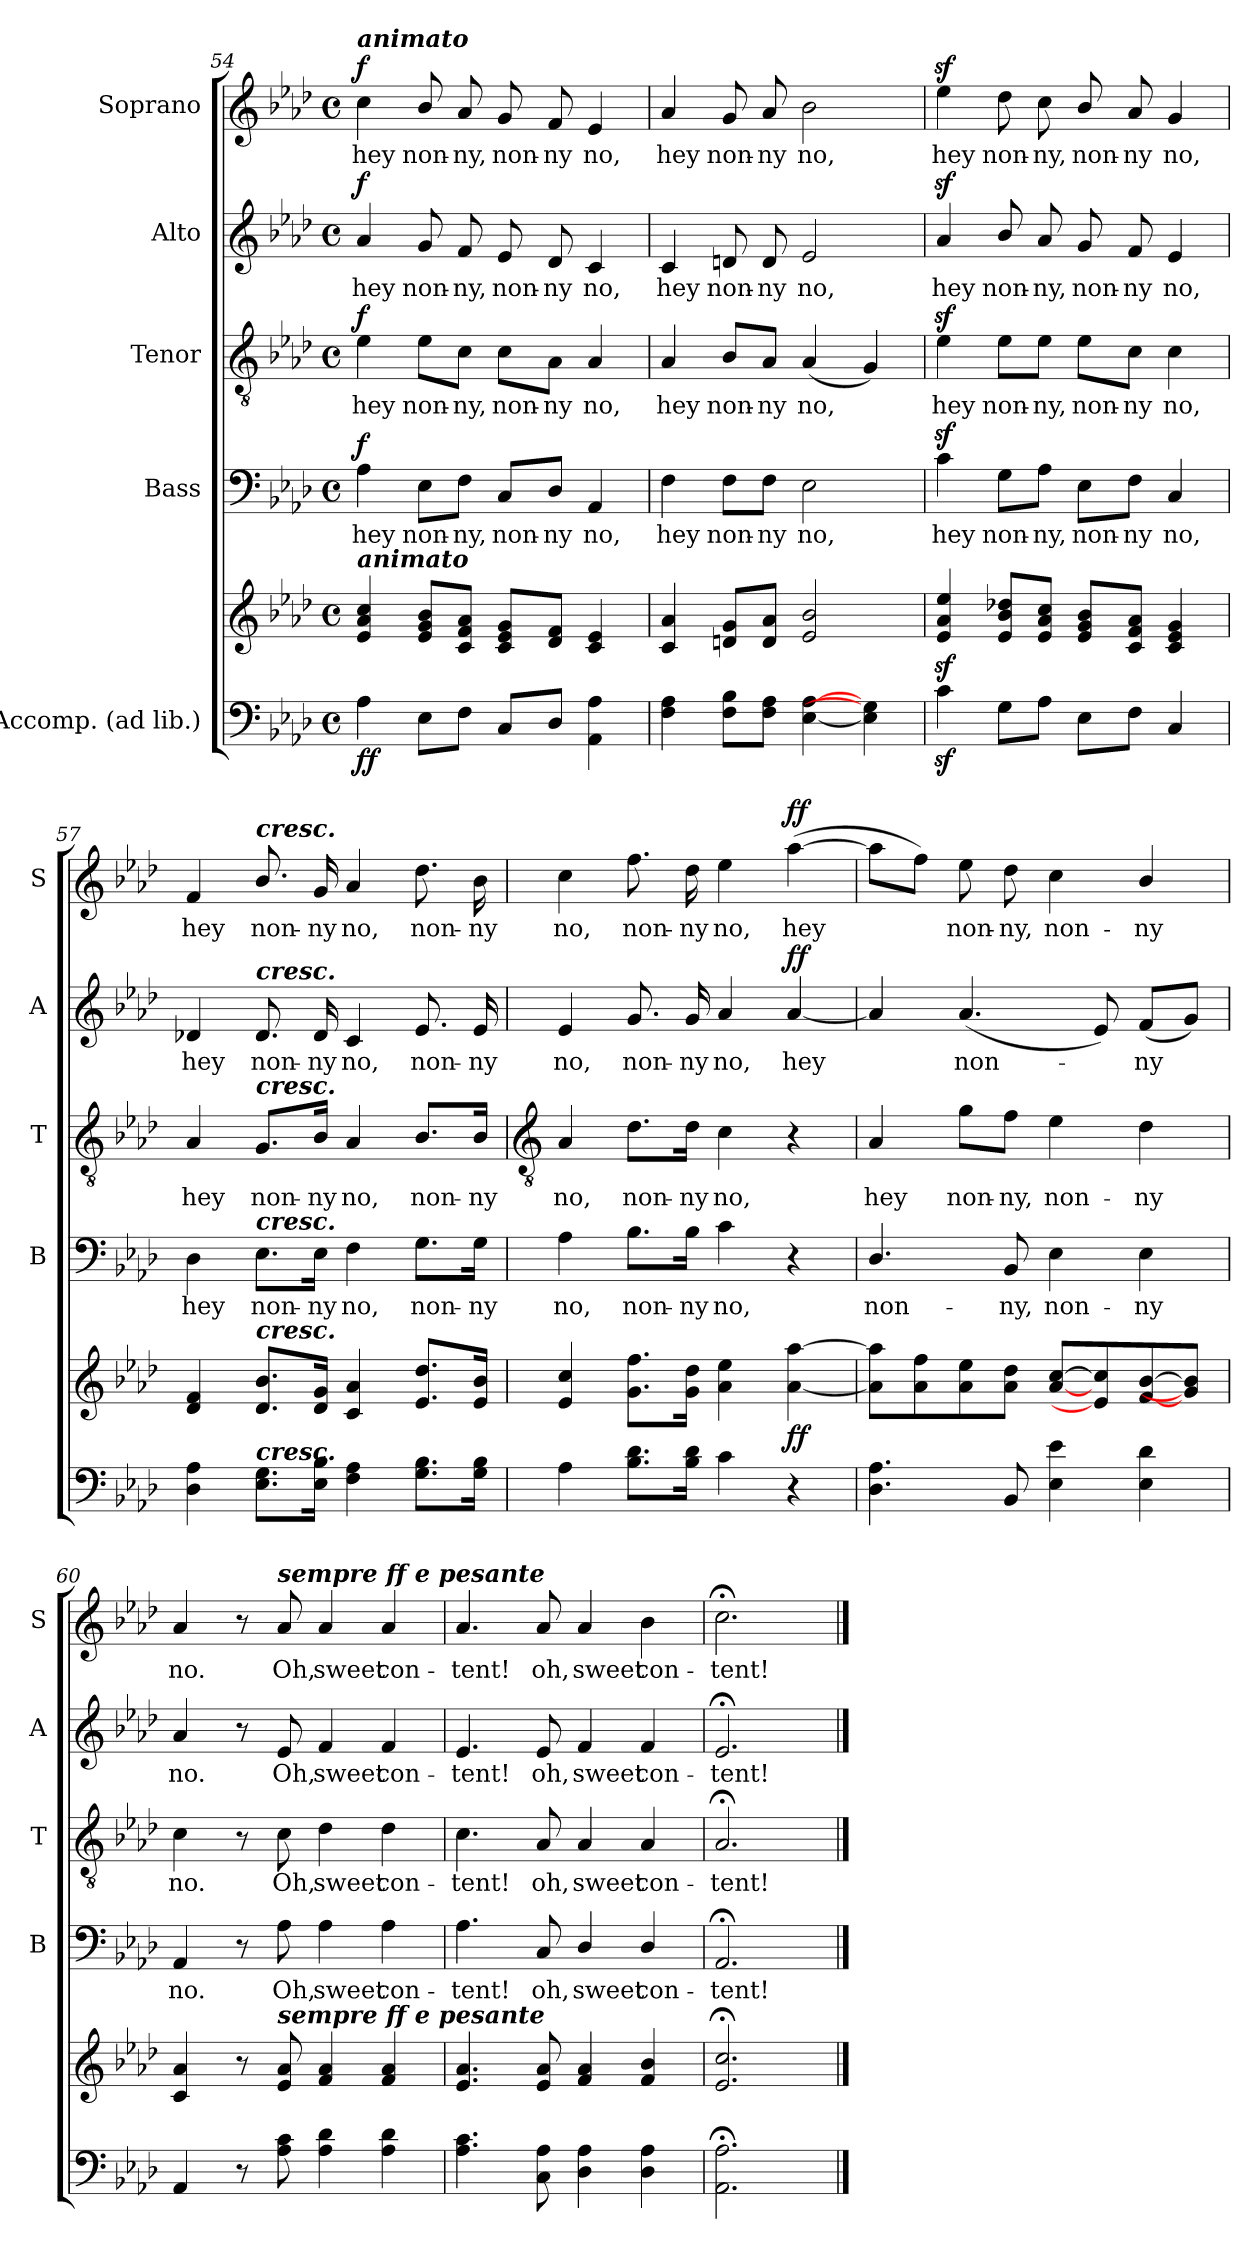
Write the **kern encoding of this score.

**kern	**kern	**dynam	**kern	**text	**dynam	**kern	**text	**dynam	**kern	**text	**dynam	**kern	**text	**dynam
*part5	*part5	*part5	*part4	*part4	*part4	*part3	*part3	*part3	*part2	*part2	*part2	*part1	*part1	*part1
*staff6	*staff5	*staff5/6	*staff4	*staff4	*staff4	*staff3	*staff3	*staff3	*staff2	*staff2	*staff2	*staff1	*staff1	*staff1
*I"Accomp. (ad lib.)	*	*	*I"Bass	*	*	*I"Tenor	*	*	*I"Alto	*	*	*I"Soprano	*	*
*	*	*	*I'B	*	*	*I'T	*	*	*I'A	*	*	*I'S	*	*
!!LO:LB:g=z
*clefF4	*clefG2	*	*clefF4	*	*	*clefGv2	*	*	*clefG2	*	*	*clefG2	*	*
*k[b-e-a-d-]	*k[b-e-a-d-]	*	*k[b-e-a-d-]	*	*	*k[b-e-a-d-]	*	*	*k[b-e-a-d-]	*	*	*k[b-e-a-d-]	*	*
*A-:	*A-:	*	*A-:	*	*	*A-:	*	*	*A-:	*	*	*A-:	*	*
*M4/4	*M4/4	*	*M4/4	*	*	*M4/4	*	*	*M4/4	*	*	*M4/4	*	*
*met(c)	*met(c)	*	*met(c)	*	*	*met(c)	*	*	*met(c)	*	*	*met(c)	*	*
*MM116	*MM116	*	*MM116	*	*	*MM116	*	*	*MM116	*	*	*MM116	*	*
=54	=54	=54	=54	=54	=54	=54	=54	=54	=54	=54	=54	=54	=54	=54
!	!	!	!	!	!	!	!	!	!	!	!	!LO:TX:a:Bi:t=animato	!	!
!	!LO:TX:a:Bi:t=animato	!	!	!	!	!	!	!	!	!	!	!	!	!
!	!	!LO:DY:b=2	!	!LO:LY:b	!	!	!LO:LY:b	!	!	!LO:LY:b	!	!	!LO:LY:b	!
!	!	!LO:DY:n=1:b	!	!	!LO:DY:b	!	!	!LO:DY:b	!	!	!LO:DY:b	!	!	!LO:DY:b
4A-	4e- 4a- 4cc	f f	4A-	hey	f	4e-	hey	f	4a-	hey	f	4cc	hey	f
*	*MM116	*	*	*	*	*	*	*	*	*	*	*	*	*
!	!	!	!	!LO:LY:b	!	!	!LO:LY:b	!	!	!LO:LY:b	!	!	!LO:LY:b	!
8E-L	8e-/ 8g/ 8b-/L	.	8E-\L	non-	.	8e-\L	non-	.	8g/	non-	.	8b-/	non-	.
!	!	!	!	!LO:LY:b	!	!	!LO:LY:b	!	!	!LO:LY:b	!	!	!LO:LY:b	!
8FJ	8c 8f 8a-J	.	8F\J	-ny,	.	8c\J	-ny,	.	8f	-ny,	.	8a-	-ny,	.
!	!	!	!	!LO:LY:b	!	!	!LO:LY:b	!	!	!LO:LY:b	!	!	!LO:LY:b	!
8CL	8c 8e- 8gL	.	8C/L	non-	.	8c\L	non-	.	8e-	non-	.	8g	non-	.
!	!	!	!	!LO:LY:b	!	!	!LO:LY:b	!	!	!LO:LY:b	!	!	!LO:LY:b	!
8D-J	8d- 8fJ	.	8D-/J	-ny	.	8A-\J	-ny	.	8d-	-ny	.	8f	-ny	.
!	!	!	!	!LO:LY:b	!	!	!LO:LY:b	!	!	!LO:LY:b	!	!	!LO:LY:b	!
4AA- 4A-	4c 4e-	.	4AA-	no,	.	4A-	no,	.	4c	no,	.	4e-	no,	.
=55	=55	=55	=55	=55	=55	=55	=55	=55	=55	=55	=55	=55	=55	=55
!	!	!	!	!LO:LY:b	!	!	!LO:LY:b	!	!	!LO:LY:b	!	!	!LO:LY:b	!
4F 4A-	4c 4a-	.	4F	hey	.	4A-	hey	.	4c	hey	.	4a-	hey	.
!	!	!	!	!LO:LY:b	!	!	!LO:LY:b	!	!	!LO:LY:b	!	!	!LO:LY:b	!
8F 8B-L	8dn 8gL	.	8F\L	non-	.	8B-/L	non-	.	8dn	non-	.	8g	non-	.
!	!	!	!	!LO:LY:b	!	!	!LO:LY:b	!	!	!LO:LY:b	!	!	!LO:LY:b	!
8F 8A-J	8d 8a-J	.	8F\J	-ny	.	8A-/J	-ny	.	8d	-ny	.	8a-	-ny	.
!	!	!	!	!LO:LY:b	!	!	!LO:LY:b	!	!	!LO:LY:b	!	!	!LO:LY:b	!
[4E- [4A-	2e- 2b-	.	2E-	no,	.	(<4A-	no,	.	2e-	no,	.	2b-	no,	.
4E-] 4G]	.	.	.	.	.	4G)	.	.	.	.	.	.	.	.
=56	=56	=56	=56	=56	=56	=56	=56	=56	=56	=56	=56	=56	=56	=56
!	!	!	!	!LO:LY:b	!	!	!LO:LY:b	!	!	!LO:LY:b	!	!	!LO:LY:b	!
4cz<	4e-z< 4a-z< 4ee-z<	.	4cz<	hey	.	4e-z<	hey	.	4a-z<	hey	.	4ee-z<	hey	.
!	!	!	!	!LO:LY:b	!	!	!LO:LY:b	!	!	!LO:LY:b	!	!	!LO:LY:b	!
8GL	8e- 8b- 8dd-XL	.	8G\L	non-	.	8e-\L	non-	.	8b-/	non-	.	8dd-	non-	.
!	!	!	!	!LO:LY:b	!	!	!LO:LY:b	!	!	!LO:LY:b	!	!	!LO:LY:b	!
8A-J	8e- 8a- 8ccJ	.	8A-\J	-ny,	.	8e-\J	-ny,	.	8a-	-ny,	.	8cc	-ny,	.
!	!	!	!	!LO:LY:b	!	!	!LO:LY:b	!	!	!LO:LY:b	!	!	!LO:LY:b	!
8E-L	8e-/ 8g/ 8b-/L	.	8E-\L	non-	.	8e-\L	non-	.	8g/	non-	.	8b-/	non-	.
!	!	!	!	!LO:LY:b	!	!	!LO:LY:b	!	!	!LO:LY:b	!	!	!LO:LY:b	!
8FJ	8c 8f 8a-J	.	8F\J	-ny	.	8c\J	-ny	.	8f	-ny	.	8a-	-ny	.
!	!	!	!	!LO:LY:b	!	!	!LO:LY:b	!	!	!LO:LY:b	!	!	!LO:LY:b	!
4C	4c 4e- 4g	.	4C	no,	.	4c	no,	.	4e-	no,	.	4g	no,	.
=57	=57	=57	=57	=57	=57	=57	=57	=57	=57	=57	=57	=57	=57	=57
!	!	!	!	!LO:LY:b	!	!	!LO:LY:b	!	!	!LO:LY:b	!	!	!LO:LY:b	!
4D- 4A-	4d- 4f	.	4D-	hey	.	4A-	hey	.	4d-X	hey	.	4f	hey	.
!	!	!	!	!	!	!	!	!	!	!	!	!LO:TX:a:Bi:t=cresc.	!	!
!	!	!	!	!	!	!	!	!	!LO:TX:a:Bi:t=cresc.	!	!	!	!	!
!	!	!	!	!	!	!LO:TX:a:Bi:t=cresc.	!	!	!	!	!	!	!	!
!	!	!	!LO:TX:a:Bi:t=cresc.	!	!	!	!	!	!	!	!	!	!	!
!	!LO:TX:a:Bi:t=cresc.	!	!	!	!	!	!	!	!	!	!	!	!	!
!LO:TX:a:Bi:t=cresc.	!	!	!	!	!	!	!	!	!	!	!	!	!	!
!	!	!	!	!LO:LY:b	!	!	!LO:LY:b	!	!	!LO:LY:b	!	!	!LO:LY:b	!
8.E- 8.GL	8.d-/ 8.b-/L	.	8.E-\L	non-	.	8.G/L	non-	.	8.d-/	non-	.	8.b-/	non-	.
!	!	!	!	!LO:LY:b	!	!	!LO:LY:b	!	!	!LO:LY:b	!	!	!LO:LY:b	!
16E- 16B-J	16d- 16gJ	.	16E-\Jk	-ny	.	16B-/Jk	-ny	.	16d-	-ny	.	16g	-ny	.
!	!	!	!	!LO:LY:b	!	!	!LO:LY:b	!	!	!LO:LY:b	!	!	!LO:LY:b	!
4F 4A-	4c 4a-	.	4F	no,	.	4A-	no,	.	4c	no,	.	4a-	no,	.
!	!	!	!	!LO:LY:b	!	!	!LO:LY:b	!	!	!LO:LY:b	!	!	!LO:LY:b	!
8.G 8.B-L	8.e- 8.dd-L	.	8.G\L	non-	.	8.B-/L	non-	.	8.e-	non-	.	8.dd-	non-	.
!	!	!	!	!LO:LY:b	!	!	!LO:LY:b	!	!	!LO:LY:b	!	!	!LO:LY:b	!
16G 16B-J	16e- 16b-J	.	16G\Jk	-ny	.	16B-/Jk	-ny	.	16e-	-ny	.	16b-	-ny	.
!!LO:LB:g=z
=58	=58	=58	=58	=58	=58	=58	=58	=58	=58	=58	=58	=58	=58	=58
*	*	*	*	*	*	*clefGv2	*	*	*	*	*	*	*	*
!	!	!	!	!LO:LY:b	!	!	!LO:LY:b	!	!	!LO:LY:b	!	!	!LO:LY:b	!
4A-	4e- 4cc	.	4A-	no,	.	4A-	no,	.	4e-	no,	.	4cc	no,	.
!	!	!	!	!LO:LY:b	!	!	!LO:LY:b	!	!	!LO:LY:b	!	!	!LO:LY:b	!
8.B- 8.d-L	8.g 8.ffL	.	8.B-\L	non-	.	8.d-\L	non-	.	8.g	non-	.	8.ff	non-	.
!	!	!	!	!LO:LY:b	!	!	!LO:LY:b	!	!	!LO:LY:b	!	!	!LO:LY:b	!
16B- 16d-J	16g 16dd-J	.	16B-\Jk	-ny	.	16d-\Jk	-ny	.	16g	-ny	.	16dd-	-ny	.
!	!	!	!	!LO:LY:b	!	!	!LO:LY:b	!	!	!LO:LY:b	!	!	!LO:LY:b	!
4c	4a- 4ee-	.	4c	no,	.	4c	no,	.	4a-	no,	.	4ee-	no,	.
!	!	!LO:DY:b	!	!	!	!	!	!	!	!LO:LY:b	!LO:DY:b	!	!LO:LY:b	!LO:DY:b
4r	[4a- [4aa-	ff	4r	.	.	4r	.	.	[4a-	hey	ff	(>[4aa-	hey	ff
=59	=59	=59	=59	=59	=59	=59	=59	=59	=59	=59	=59	=59	=59	=59
!	!	!	!	!LO:LY:b	!	!	!LO:LY:b	!	!	!	!	!	!	!
4.D-\ 4.A-\	8a-] 8aa-]L	.	4.D-/	non-	.	4A-	hey	.	4a-]	.	.	8aa-L]	.	.
.	8a- 8ff	.	.	.	.	.	.	.	.	.	.	8ffJ)	.	.
!	!	!	!	!	!	!	!LO:LY:b	!	!	!LO:LY:b	!	!	!LO:LY:b	!
.	8a- 8ee-	.	.	.	.	8g\L	non-	.	(<4.a-	non-	.	8ee-	non-	.
!	!	!	!	!LO:LY:b	!	!	!LO:LY:b	!	!	!	!	!	!LO:LY:b	!
8BB-	8a- 8dd-J	.	8BB-	-ny,	.	8f\J	-ny,	.	.	.	.	8dd-	-ny,	.
!	!	!	!	!LO:LY:b	!	!	!LO:LY:b	!	!	!	!	!	!LO:LY:b	!
4E- 4e-	[8a- [8ccL	.	4E-	non-	.	4e-	non-	.	.	.	.	4cc	non-	.
.	8e-] 8cc]	.	.	.	.	.	.	.	8e-)	.	.	.	.	.
!	!	!	!	!LO:LY:b	!	!	!LO:LY:b	!	!	!LO:LY:b	!	!	!LO:LY:b	!
4E- 4d-	[8f/ [8b-/	.	4E-	-ny	.	4d-	-ny	.	(<8fL	ny	.	4b-/	-ny	.
.	8g] 8b-]J	.	.	.	.	.	.	.	8gJ)	.	.	.	.	.
=60	=60	=60	=60	=60	=60	=60	=60	=60	=60	=60	=60	=60	=60	=60
!	!	!	!	!LO:LY:b	!	!	!LO:LY:b	!	!	!LO:LY:b	!	!	!LO:LY:b	!
4AA-	4c 4a-	.	4AA-	no.	.	4c	no.	.	4a-	no.	.	4a-	no.	.
8r	8r	.	8r	.	.	8r	.	.	8r	.	.	8r	.	.
!	!	!	!	!	!	!	!	!	!	!	!	!LO:TX:a:Bi:t=sempre ff e pesante	!	!
!	!LO:TX:a:Bi:t=sempre ff e pesante	!	!	!	!	!	!	!	!	!	!	!	!	!
!	!	!	!	!LO:LY:b	!	!	!LO:LY:b	!	!	!LO:LY:b	!	!	!LO:LY:b	!
8A- 8c	8e- 8a-	.	8A-	Oh,	.	8c	Oh,	.	8e-	Oh,	.	8a-	Oh,	.
!	!	!	!	!LO:LY:b	!	!	!LO:LY:b	!	!	!LO:LY:b	!	!	!LO:LY:b	!
4A- 4d-	4f 4a-	.	4A-	sweet	.	4d-	sweet	.	4f	sweet	.	4a-	sweet	.
!	!	!	!	!LO:LY:b	!	!	!LO:LY:b	!	!	!LO:LY:b	!	!	!LO:LY:b	!
4A- 4d-	4f 4a-	.	4A-	con-	.	4d-	con-	.	4f	con-	.	4a-	con-	.
=61	=61	=61	=61	=61	=61	=61	=61	=61	=61	=61	=61	=61	=61	=61
!	!	!	!	!LO:LY:b	!	!	!LO:LY:b	!	!	!LO:LY:b	!	!	!LO:LY:b	!
4.A- 4.c	4.e- 4.a-	.	4.A-	-tent!	.	4.c	-tent!	.	4.e-	-tent!	.	4.a-	-tent!	.
!	!	!	!	!LO:LY:b	!	!	!LO:LY:b	!	!	!LO:LY:b	!	!	!LO:LY:b	!
8C 8A-	8e- 8a-	.	8C	oh,	.	8A-	oh,	.	8e-	oh,	.	8a-	oh,	.
!	!	!	!	!LO:LY:b	!	!	!LO:LY:b	!	!	!LO:LY:b	!	!	!LO:LY:b	!
4D-\ 4A-\	4f 4a-	.	4D-/	sweet	.	4A-	sweet	.	4f	sweet	.	4a-	sweet	.
!	!	!	!	!LO:LY:b	!	!	!LO:LY:b	!	!	!LO:LY:b	!	!	!LO:LY:b	!
4D-\ 4A-\	4f 4b-	.	4D-/	con-	.	4A-	con-	.	4f	con-	.	4b-	con-	.
=62	=62	=62	=62	=62	=62	=62	=62	=62	=62	=62	=62	=62	=62	=62
!	!	!	!	!LO:LY:b	!	!	!LO:LY:b	!	!	!LO:LY:b	!	!	!LO:LY:b	!
2.AA-;< 2.A-;<	2.e-;< 2.cc;<	.	2.AA-;<	-tent!	.	2.A-;<	-tent!	.	2.e-;<	-tent!	.	2.cc;<	-tent!	.
==	==	==	==	==	==	==	==	==	==	==	==	==	==	==
*-	*-	*-	*-	*-	*-	*-	*-	*-	*-	*-	*-	*-	*-	*-
